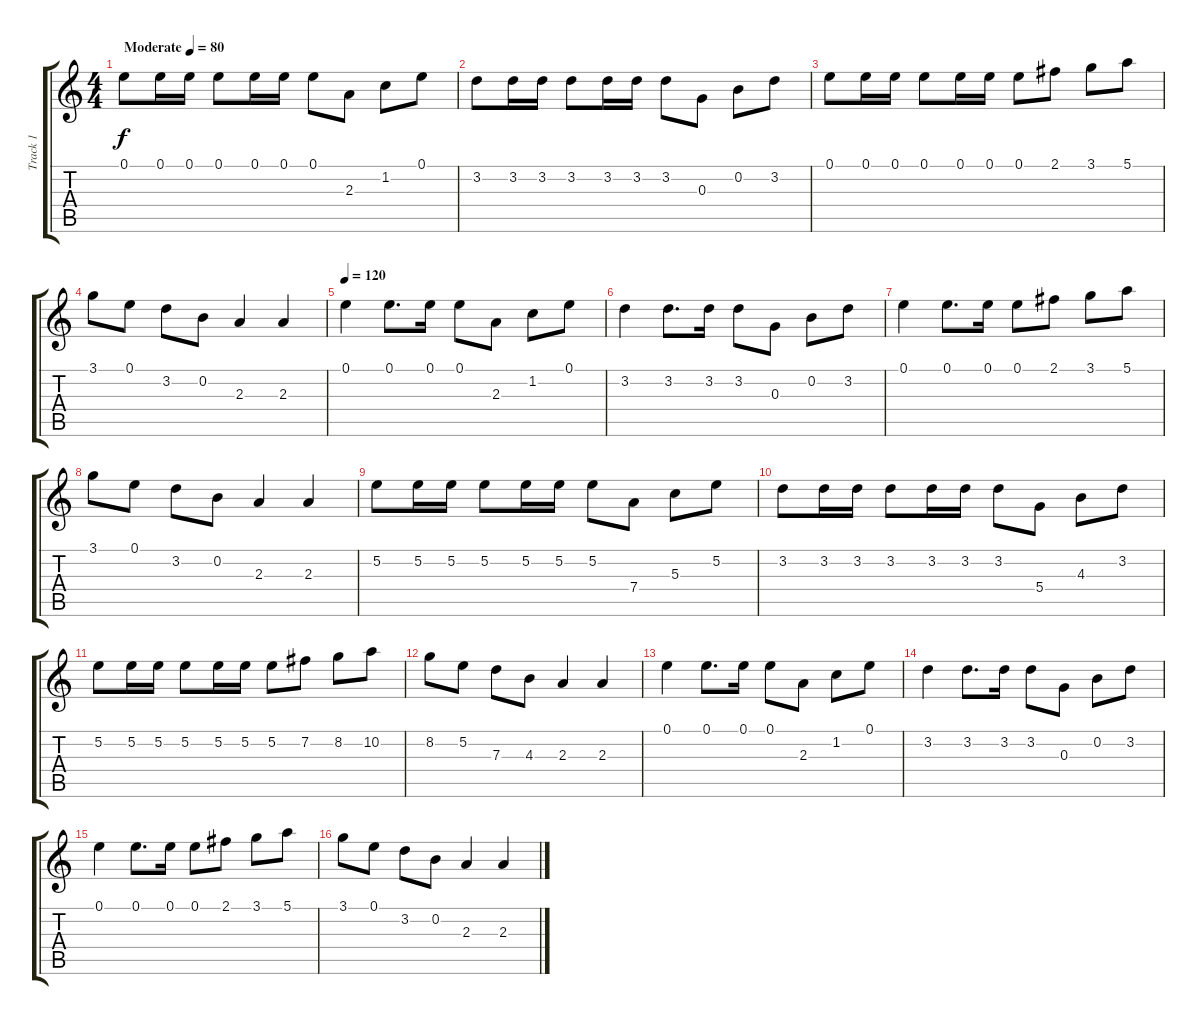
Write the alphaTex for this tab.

\track ("Track 1" "Track 1") {instrument acousticguitarsteel}
\staff {score tabs}
\tuning (E4 B3 G3 D3 A2 E2) {hide}
\ts (4 4)
\tempo (80 "Moderate")
\clef g2
\ks c
0.1.8{dy f instrument acousticguitarsteel} 0.1.16 0.1.16 0.1.8 0.1.16 0.1.16 0.1.8 2.3.8 1.2.8 0.1.8 |
3.2.8 3.2.16 3.2.16 3.2.8 3.2.16 3.2.16 3.2.8 0.3.8 0.2.8 3.2.8 |
0.1.8 0.1.16 0.1.16 0.1.8 0.1.16 0.1.16 0.1.8 2.1.8 3.1.8 5.1.8 |
3.1.8 0.1.8 3.2.8 0.2.8 2.3.4 2.3.4 |
\tempo 120
0.1.4 0.1.8{d} 0.1.16 0.1.8 2.3.8 1.2.8 0.1.8 |
3.2.4 3.2.8{d} 3.2.16 3.2.8 0.3.8 0.2.8 3.2.8 |
0.1.4 0.1.8{d} 0.1.16 0.1.8 2.1.8 3.1.8 5.1.8 |
3.1.8 0.1.8 3.2.8 0.2.8 2.3.4 2.3.4 |
5.2.8 5.2.16 5.2.16 5.2.8 5.2.16 5.2.16 5.2.8 7.4.8 5.3.8 5.2.8 |
3.2.8 3.2.16 3.2.16 3.2.8 3.2.16 3.2.16 3.2.8 5.4.8 4.3.8 3.2.8 |
5.2.8 5.2.16 5.2.16 5.2.8 5.2.16 5.2.16 5.2.8 7.2.8 8.2.8 10.2.8 |
8.2.8 5.2.8 7.3.8 4.3.8 2.3.4 2.3.4 |
0.1.4 0.1.8{d} 0.1.16 0.1.8 2.3.8 1.2.8 0.1.8 |
3.2.4 3.2.8{d} 3.2.16 3.2.8 0.3.8 0.2.8 3.2.8 |
0.1.4 0.1.8{d} 0.1.16 0.1.8 2.1.8 3.1.8 5.1.8 |
3.1.8 0.1.8 3.2.8 0.2.8 2.3.4 2.3.4
